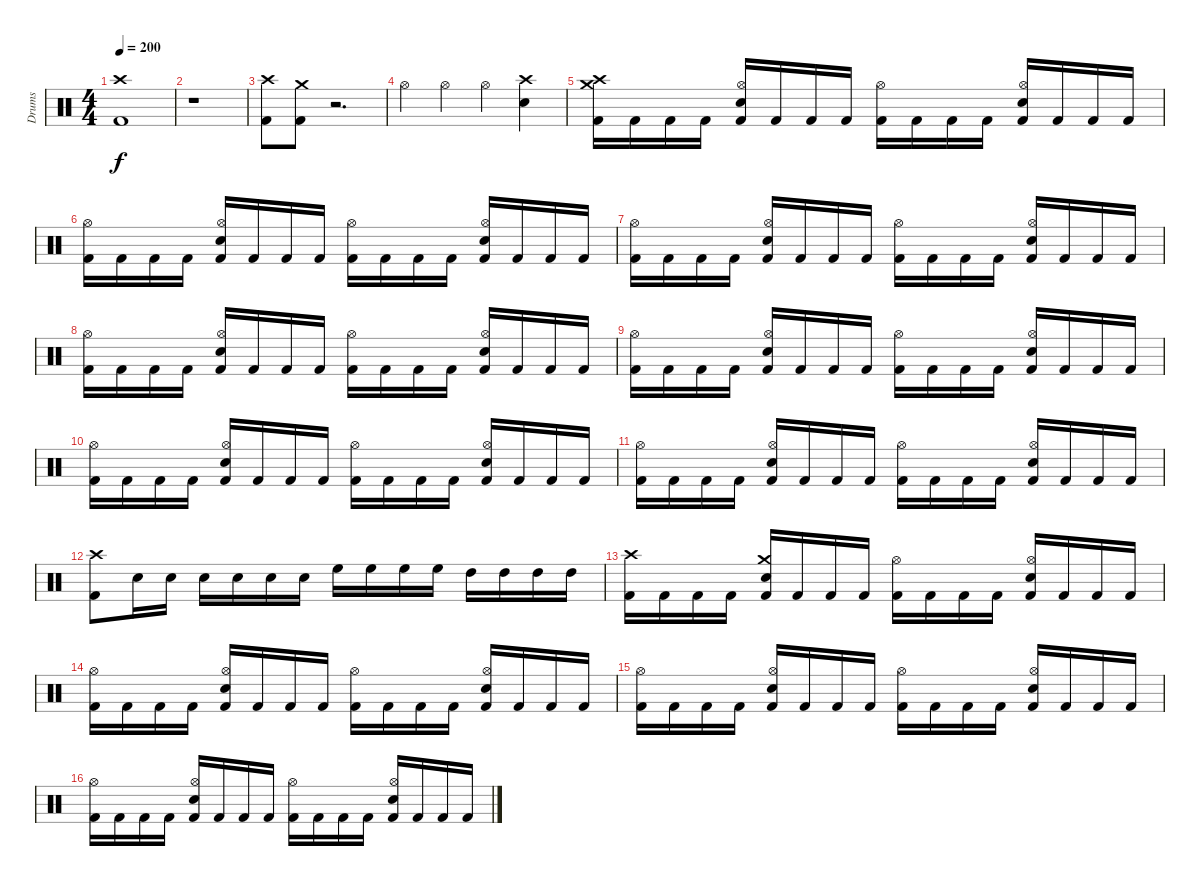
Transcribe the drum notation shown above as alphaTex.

\track ("Drums" "Drums") {instrument percussion}
\staff {score}
\articulation defaults
\ts (4 4)
\tempo 200
\clef neutral
\ks c
("Crash high (hit)" "Kick (hit) 2").1{dy f} |
r.1 |
("Crash high (hit)" "Kick (hit) 2").8 ("Crash medium (hit)" "Kick (hit) 2").8 r.2{d} |
"Hi-Hat (open)".4 "Hi-Hat (open)".4 "Hi-Hat (open)".4 ("Crash high (hit)" "Electric Snare (hit)").4 |
("Crash medium (hit)" "Crash high (hit)" "Kick (hit) 2").16 "Kick (hit) 2".16 "Kick (hit) 2".16 "Kick (hit) 2".16 ("Hi-Hat (open)" "Electric Snare (hit)" "Kick (hit) 2").16 "Kick (hit) 2".16 "Kick (hit) 2".16 "Kick (hit) 2".16 ("Hi-Hat (open)" "Kick (hit) 2").16 "Kick (hit) 2".16 "Kick (hit) 2".16 "Kick (hit) 2".16 ("Hi-Hat (open)" "Electric Snare (hit)" "Kick (hit) 2").16 "Kick (hit) 2".16 "Kick (hit) 2".16 "Kick (hit) 2".16 |
("Hi-Hat (open)" "Kick (hit) 2").16 "Kick (hit) 2".16 "Kick (hit) 2".16 "Kick (hit) 2".16 ("Hi-Hat (open)" "Electric Snare (hit)" "Kick (hit) 2").16 "Kick (hit) 2".16 "Kick (hit) 2".16 "Kick (hit) 2".16 ("Hi-Hat (open)" "Kick (hit) 2").16 "Kick (hit) 2".16 "Kick (hit) 2".16 "Kick (hit) 2".16 ("Hi-Hat (open)" "Electric Snare (hit)" "Kick (hit) 2").16 "Kick (hit) 2".16 "Kick (hit) 2".16 "Kick (hit) 2".16 |
("Hi-Hat (open)" "Kick (hit) 2").16 "Kick (hit) 2".16 "Kick (hit) 2".16 "Kick (hit) 2".16 ("Hi-Hat (open)" "Electric Snare (hit)" "Kick (hit) 2").16 "Kick (hit) 2".16 "Kick (hit) 2".16 "Kick (hit) 2".16 ("Hi-Hat (open)" "Kick (hit) 2").16 "Kick (hit) 2".16 "Kick (hit) 2".16 "Kick (hit) 2".16 ("Hi-Hat (open)" "Electric Snare (hit)" "Kick (hit) 2").16 "Kick (hit) 2".16 "Kick (hit) 2".16 "Kick (hit) 2".16 |
("Hi-Hat (open)" "Kick (hit) 2").16 "Kick (hit) 2".16 "Kick (hit) 2".16 "Kick (hit) 2".16 ("Hi-Hat (open)" "Electric Snare (hit)" "Kick (hit) 2").16 "Kick (hit) 2".16 "Kick (hit) 2".16 "Kick (hit) 2".16 ("Hi-Hat (open)" "Kick (hit) 2").16 "Kick (hit) 2".16 "Kick (hit) 2".16 "Kick (hit) 2".16 ("Hi-Hat (open)" "Electric Snare (hit)" "Kick (hit) 2").16 "Kick (hit) 2".16 "Kick (hit) 2".16 "Kick (hit) 2".16 |
("Hi-Hat (open)" "Kick (hit) 2").16 "Kick (hit) 2".16 "Kick (hit) 2".16 "Kick (hit) 2".16 ("Hi-Hat (open)" "Electric Snare (hit)" "Kick (hit) 2").16 "Kick (hit) 2".16 "Kick (hit) 2".16 "Kick (hit) 2".16 ("Hi-Hat (open)" "Kick (hit) 2").16 "Kick (hit) 2".16 "Kick (hit) 2".16 "Kick (hit) 2".16 ("Hi-Hat (open)" "Electric Snare (hit)" "Kick (hit) 2").16 "Kick (hit) 2".16 "Kick (hit) 2".16 "Kick (hit) 2".16 |
("Hi-Hat (open)" "Kick (hit) 2").16 "Kick (hit) 2".16 "Kick (hit) 2".16 "Kick (hit) 2".16 ("Hi-Hat (open)" "Electric Snare (hit)" "Kick (hit) 2").16 "Kick (hit) 2".16 "Kick (hit) 2".16 "Kick (hit) 2".16 ("Hi-Hat (open)" "Kick (hit) 2").16 "Kick (hit) 2".16 "Kick (hit) 2".16 "Kick (hit) 2".16 ("Hi-Hat (open)" "Electric Snare (hit)" "Kick (hit) 2").16 "Kick (hit) 2".16 "Kick (hit) 2".16 "Kick (hit) 2".16 |
("Hi-Hat (open)" "Kick (hit) 2").16 "Kick (hit) 2".16 "Kick (hit) 2".16 "Kick (hit) 2".16 ("Hi-Hat (open)" "Electric Snare (hit)" "Kick (hit) 2").16 "Kick (hit) 2".16 "Kick (hit) 2".16 "Kick (hit) 2".16 ("Hi-Hat (open)" "Kick (hit) 2").16 "Kick (hit) 2".16 "Kick (hit) 2".16 "Kick (hit) 2".16 ("Hi-Hat (open)" "Electric Snare (hit)" "Kick (hit) 2").16 "Kick (hit) 2".16 "Kick (hit) 2".16 "Kick (hit) 2".16 |
("Crash high (hit)" "Kick (hit) 2").8 "Electric Snare (hit)".16 "Electric Snare (hit)".16 "Electric Snare (hit)".16 "Electric Snare (hit)".16 "Electric Snare (hit)".16 "Electric Snare (hit)".16 "High Floor Tom (hit)".16 "High Floor Tom (hit)".16 "High Floor Tom (hit)".16 "High Floor Tom (hit)".16 "High Tom (hit)".16 "High Tom (hit)".16 "High Tom (hit)".16 "High Tom (hit)".16 |
("Crash high (hit)" "Kick (hit) 2").16 "Kick (hit) 2".16 "Kick (hit) 2".16 "Kick (hit) 2".16 ("Crash medium (hit)" "Electric Snare (hit)" "Kick (hit) 2").16 "Kick (hit) 2".16 "Kick (hit) 2".16 "Kick (hit) 2".16 ("Hi-Hat (open)" "Kick (hit) 2").16 "Kick (hit) 2".16 "Kick (hit) 2".16 "Kick (hit) 2".16 ("Hi-Hat (open)" "Electric Snare (hit)" "Kick (hit) 2").16 "Kick (hit) 2".16 "Kick (hit) 2".16 "Kick (hit) 2".16 |
("Hi-Hat (open)" "Kick (hit) 2").16 "Kick (hit) 2".16 "Kick (hit) 2".16 "Kick (hit) 2".16 ("Hi-Hat (open)" "Electric Snare (hit)" "Kick (hit) 2").16 "Kick (hit) 2".16 "Kick (hit) 2".16 "Kick (hit) 2".16 ("Hi-Hat (open)" "Kick (hit) 2").16 "Kick (hit) 2".16 "Kick (hit) 2".16 "Kick (hit) 2".16 ("Hi-Hat (open)" "Electric Snare (hit)" "Kick (hit) 2").16 "Kick (hit) 2".16 "Kick (hit) 2".16 "Kick (hit) 2".16 |
("Hi-Hat (open)" "Kick (hit) 2").16 "Kick (hit) 2".16 "Kick (hit) 2".16 "Kick (hit) 2".16 ("Hi-Hat (open)" "Electric Snare (hit)" "Kick (hit) 2").16 "Kick (hit) 2".16 "Kick (hit) 2".16 "Kick (hit) 2".16 ("Hi-Hat (open)" "Kick (hit) 2").16 "Kick (hit) 2".16 "Kick (hit) 2".16 "Kick (hit) 2".16 ("Hi-Hat (open)" "Electric Snare (hit)" "Kick (hit) 2").16 "Kick (hit) 2".16 "Kick (hit) 2".16 "Kick (hit) 2".16 |
("Hi-Hat (open)" "Kick (hit) 2").16 "Kick (hit) 2".16 "Kick (hit) 2".16 "Kick (hit) 2".16 ("Hi-Hat (open)" "Electric Snare (hit)" "Kick (hit) 2").16 "Kick (hit) 2".16 "Kick (hit) 2".16 "Kick (hit) 2".16 ("Hi-Hat (open)" "Kick (hit) 2").16 "Kick (hit) 2".16 "Kick (hit) 2".16 "Kick (hit) 2".16 ("Hi-Hat (open)" "Electric Snare (hit)" "Kick (hit) 2").16 "Kick (hit) 2".16 "Kick (hit) 2".16 "Kick (hit) 2".16
